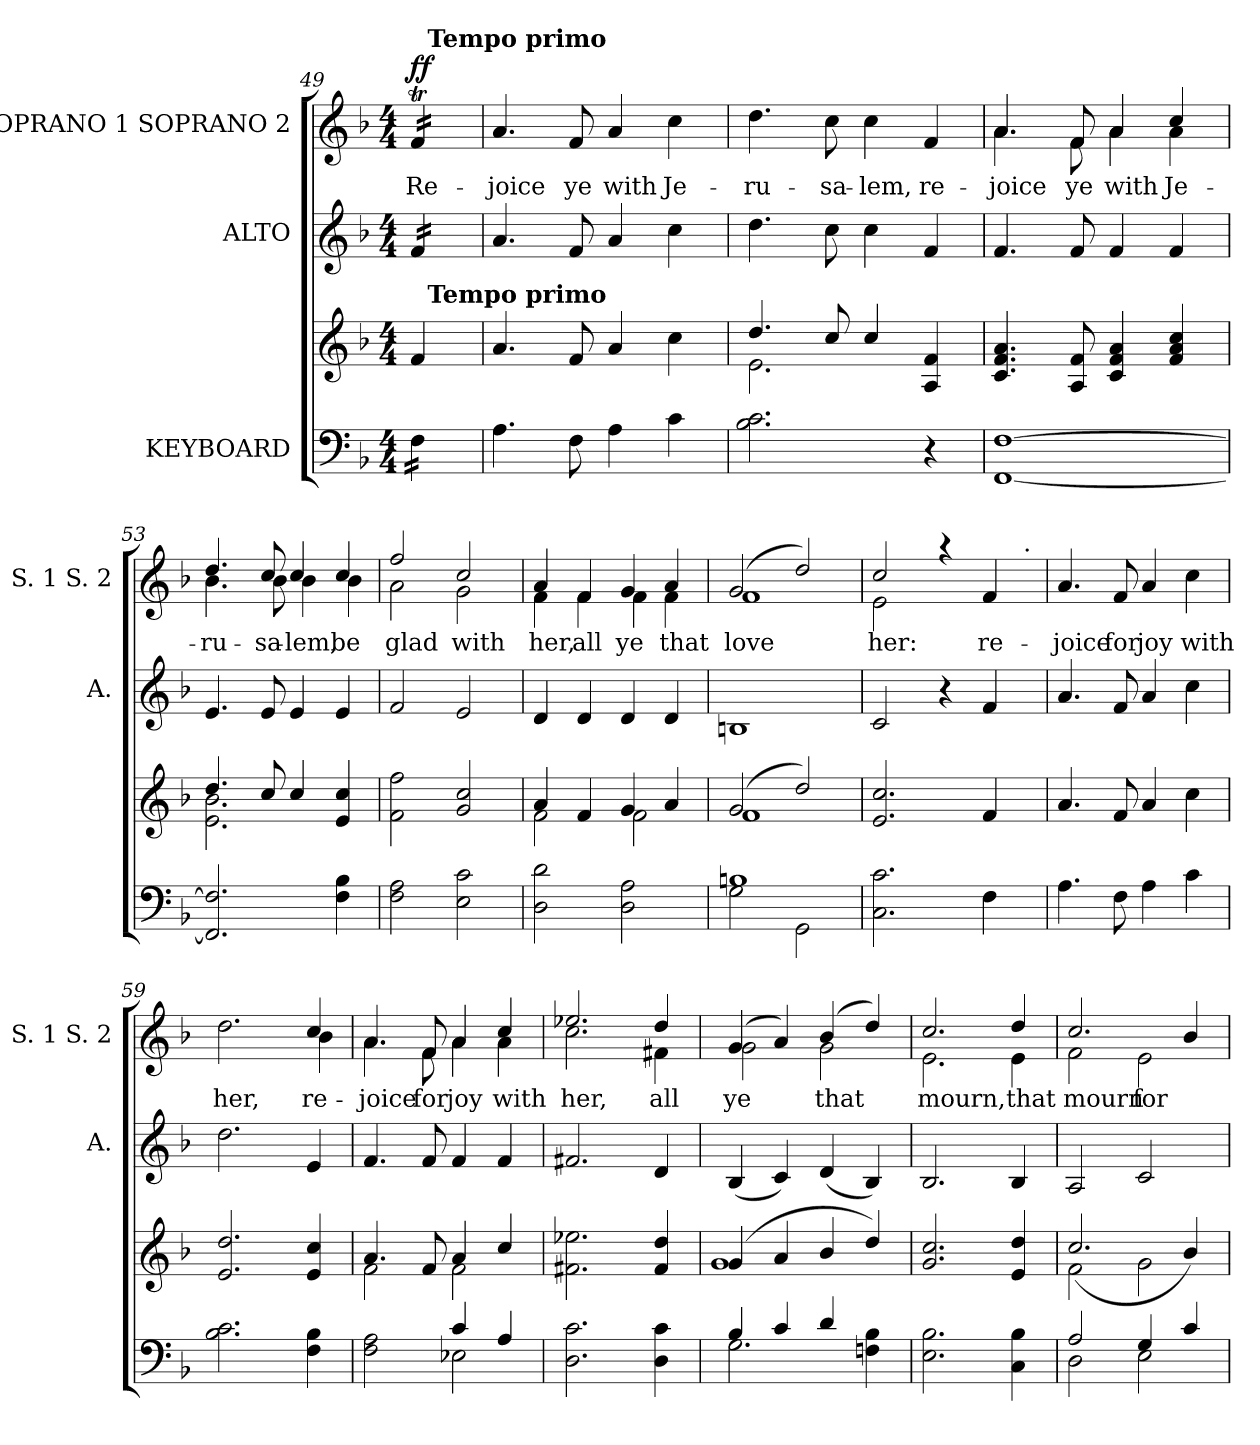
**kern	**kern	**kern	**kern	**text	**dynam
*part3	*part3	*part2	*part1	*part1	*part1
*staff4	*staff3	*staff2	*staff1	*staff1	*staff1
*I"KEYBOARD	*	*I"ALTO	*I"SOPRANO 1 SOPRANO 2	*	*
*	*	*I'A.	*I'S. 1 S. 2	*	*
!!LO:LB:g=z
*clefF4	*clefG2	*clefG2	*clefG2	*	*
*k[b-]	*k[b-]	*k[b-]	*k[b-]	*	*
*F:	*F:	*F:	*F:	*	*
*M4/4	*M4/4	*M4/4	*M4/4	*	*
=49	=49	=49	=49	=49	=49
!	!	!	!	!LO:LY:b	!LO:DY:a
*	*^	*	*^	*	*
*tremolo	*	*	*	*	*	*	*
*	*	*	*tremolo	*	*	*	*
*	*	*	*	*tremolo	*	*	*
16F\LL	4f/	32ryy	16f/LL	16fT/LL	32ryy	Re-	ff
!	!	!	!	!	!LO:TX:a:B:t=Tempo primo	!	!
!	!	!LO:TX:a:B:t=Tempo primo	!	!	!	!	!
.	.	8..ryy	.	.	8..ryy	.	.
16F\	.	.	16f/	16fT/	.	.	.
16F\	.	.	16f/	16fT/	.	.	.
16F\JJ	.	.	16f/JJ	16fT/JJ	.	.	.
*	*	*	*	*Xtremolo	*	*	*
*	*	*	*Xtremolo	*	*	*	*
*Xtremolo	*	*	*	*	*	*	*
=50	=50	=50	=50	=50	=50	=50	=50
!	!	!	!	!	!	!LO:LY:b	!
*	*v	*v	*	*v	*v	*	*
4.A\	4.a/	4.a/	4.a/	-joice	.
!	!	!	!	!LO:LY:b	!
8F\	8f/	8f/	8f/	ye	.
!	!	!	!	!LO:LY:b	!
4A\	4a/	4a/	4a/	with	.
!	!	!	!	!LO:LY:b	!
4c\	4cc\	4cc\	4cc\	Je-	.
=51	=51	=51	=51	=51	=51
*	*^	*	*	*	*
!	!	!	!	!	!LO:LY:b	!
2.B-\ 2.c\	4.dd/	2.e\	4.dd\	4.dd\	-ru-	.
!	!	!	!	!	!LO:LY:b	!
.	8cc/	.	8cc\	8cc\	-sa-	.
!	!	!	!	!	!LO:LY:b	!
.	4cc/	.	4cc\	4cc\	-lem,	.
!	!	!	!	!	!LO:LY:b	!
4r	4A/ 4f/	4ryy	4f/	4f/	re-	.
=52	=52	=52	=52	=52	=52	=52
!	!	!	!	!	!LO:LY:b	!
*	*v	*v	*	*^	*	*
[<1FF [>1F	4.c/ 4.f/ 4.a/	4.f/	4.a/	4.a\	-joice	.
!	!	!	!	!	!LO:LY:b	!
.	8A/ 8f/	8f/	8f/	8f\	ye	.
!	!	!	!	!	!LO:LY:b	!
.	4c/ 4f/ 4a/	4f/	4a/	4a\	with	.
!	!	!	!	!	!LO:LY:b	!
.	4f/ 4a/ 4cc/	4f/	4cc/	4a\	Je-	.
=53	=53	=53	=53	=53	=53	=53
*	*^	*	*	*	*	*
!	!	!	!	!	!	!LO:LY:b	!
2.FF/] 2.F/]	4.dd/	2.e\ 2.b-\	4.e/	4.dd/	4.b-\	-ru-	.
!	!	!	!	!	!	!LO:LY:b	!
.	8cc/	.	8e/	8cc/	8b-\	-sa-	.
!	!	!	!	!	!	!LO:LY:b	!
.	4cc/	.	4e/	4cc/	4b-\	-lem,	.
!	!	!	!	!	!	!LO:LY:b	!
4F\ 4B-\	4e/ 4cc/	4ryy	4e/	4cc/	4b-\	be	.
!!LO:LB:g=z	!!
=54	=54	=54	=54	=54	=54	=54	=54
!	!	!	!	!	!	!LO:LY:b	!
*	*v	*v	*	*	*	*	*
2F\ 2A\	2f\ 2ff\	2f/	2ff/	2a\	glad	.
!	!	!	!	!	!LO:LY:b	!
2E\ 2c\	2g/ 2cc/	2e/	2cc/	2g\	with	.
=55	=55	=55	=55	=55	=55	=55
*	*^	*	*	*	*	*
!	!	!	!	!	!	!LO:LY:b	!
2D\ 2d\	4a/	2f\	4d/	4a/	4f\	her,	.
!	!	!	!	!	!	!LO:LY:b	!
.	4f/	.	4d/	4f/	4f\	all	.
!	!	!	!	!	!	!LO:LY:b	!
2D\ 2A\	4g/	2f\	4d/	4g/	4f\	ye	.
!	!	!	!	!	!	!LO:LY:b	!
.	4a/	.	4d/	4a/	4f\	that	.
=56	=56	=56	=56	=56	=56	=56	=56
*^	*	*	*	*	*	*	*
!	!	!	!	!	!	!	!LO:LY:b	!
1Bn	2G\	(2g/	1f	1Bn	(2g/	1f	love	.
.	2GG\	2dd/)	.	.	2dd/)	.	.	.
*	*	*v	*v	*	*v	*v	*	*
=57	=57	=57	=57	=57	=57	=57
!	!	!	!	!	!LO:LY:b	!
*	*	*	*	*^	*	*
*v	*v	*	*	*	*^	*	*
2.C\ 2.c\	2.e/ 2.cc/	2c/	2cc/	2e\	2ryy	her:	.
.	.	4r	4raa	2ryy	4ryy	.	.
!	!	!	!	!	!	!LO:LY:b	!
4F\	4f/	4f/	4f/	.	8ryy	re-	.
.	.	.	.	.	32ryy	.	.
!	!	!	!	!	!LO:TX:a:t=.	!	!
.	.	.	.	.	16.ryy	.	.
=58	=58	=58	=58	=58	=58	=58	=58
!	!	!	!	!	!	!LO:LY:b	!
*	*	*	*v	*v	*v	*	*
4.A\	4.a/	4.a/	4.a/	-joice	.
!	!	!	!	!LO:LY:b	!
8F\	8f/	8f/	8f/	for	.
!	!	!	!	!LO:LY:b	!
4A\	4a/	4a/	4a/	joy	.
!	!	!	!	!LO:LY:b	!
4c\	4cc\	4cc\	4cc\	with	.
!!LO:PB:g=z
=59	=59	=59	=59	=59	=59
*	*	*	*^	*	*
!	!	!	!	!	!LO:LY:b	!
2.B-\ 2.c\	2.e/ 2.dd/	2.dd\	2.ryy	2.dd\	-her,	.
!	!	!	!	!	!LO:LY:b	!
4F\ 4B-\	4e/ 4cc/	4e/	4cc/	4b-\	re-	.
=60	=60	=60	=60	=60	=60	=60
*^	*^	*	*	*	*	*
!	!	!	!	!	!	!	!LO:LY:b	!
2ryy	2F\ 2A\	4.a/	2f\	4.f/	4.a/	4.a\	joice	.
!	!	!	!	!	!	!	!LO:LY:b	!
.	.	8f/	.	8f/	8f/	8f\	for	.
!	!	!	!	!	!	!	!LO:LY:b	!
4c/	2E-X\	4a/	2f\	4f/	4a/	4a\	joy	.
!	!	!	!	!	!	!	!LO:LY:b	!
4A/	.	4cc/	.	4f/	4cc/	4a\	with	.
*v	*v	*	*	*	*	*	*	*
*	*v	*v	*	*	*	*	*
=61	=61	=61	=61	=61	=61	=61
!	!	!	!	!	!LO:LY:b	!
2.D\ 2.c\	2.f#X\ 2.ee-X\	2.f#X/	2.ee-X/	2.cc\	her,	.
!	!	!	!	!	!LO:LY:b	!
4D\ 4c\	4f#/ 4dd/	4d/	4dd/	4f#X\	all	.
=62	=62	=62	=62	=62	=62	=62
*^	*^	*	*	*	*	*
!	!	!	!	!	!	!	!LO:LY:b	!
2.G\	4B-/	(4g/	1g	(<4B-/	(4g/	2g\	ye	.
.	4c/	4a/	.	4c/)	4a/)	.	.	.
!	!	!	!	!	!	!	!LO:LY:b	!
.	4d/	4b-/	.	(<4d/	(4b-/	2g\	that	.
4ryy	4Fn\ 4B-\	4dd/)	.	4B-/)	4dd/)	.	.	.
*	*	*v	*v	*	*	*	*	*
=63	=63	=63	=63	=63	=63	=63	=63
!	!	!	!	!	!	!LO:LY:b	!
*v	*v	*	*	*	*	*	*
2.E\ 2.B-\	2.g/ 2.cc/	2.B-/	2.cc/	2.e\	mourn,	.
!	!	!	!	!	!LO:LY:b	!
4C\ 4B-\	4e/ 4dd/	4B-/	4dd/	4e\	that	.
!!LO:LB:g=z	!!
=64	=64	=64	=64	=64	=64	=64
*^	*^	*	*	*	*	*
!	!	!	!	!	!	!	!LO:LY:b	!
2D\	2A/	2f\	(2.cc/	2A/	2.cc/	2f\	mourn	.
!	!	!	!	!	!	!	!LO:LY:b	!
4G/	2E\	2g\	.	2c/	.	2e\	for	.
4c/	.	.	4b-/)	.	4b-/	.	.	.
*v	*v	*	*	*	*v	*v	*	*
*	*v	*v	*	*	*	*
=	=	=	=	=	=
*-	*-	*-	*-	*-	*-
